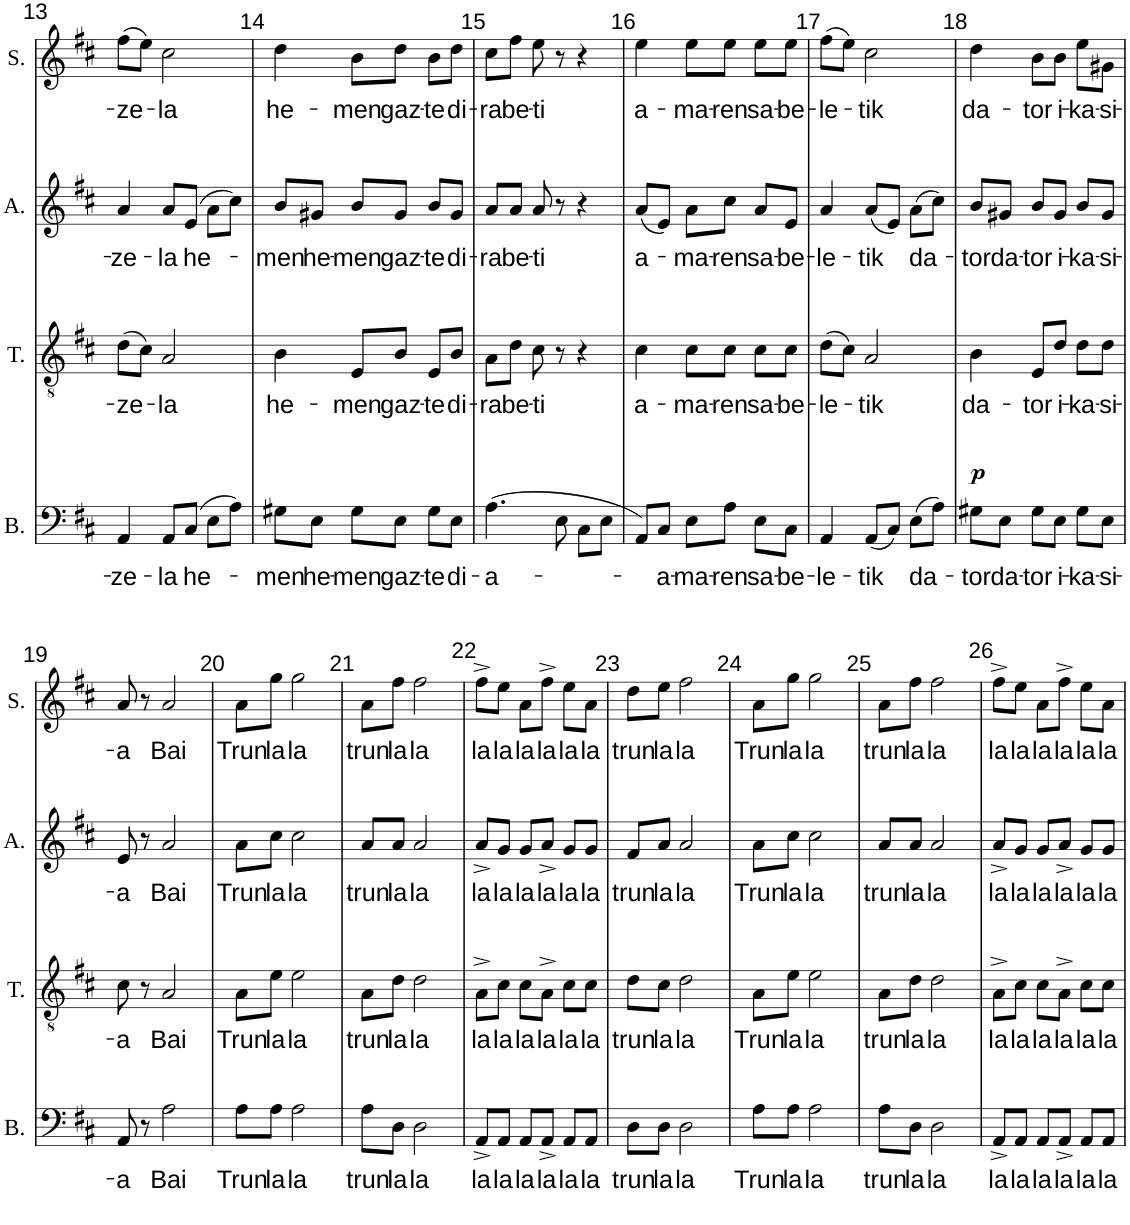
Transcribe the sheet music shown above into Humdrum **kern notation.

**kern	**text	**dynam	**kern	**text	**kern	**text	**kern	**text
*part4	*part4	*part4	*part3	*part3	*part2	*part2	*part1	*part1
*staff4	*staff4	*staff4	*staff3	*staff3	*staff2	*staff2	*staff1	*staff1
*I"Basse	*	*	*I"Tenor	*	*I"Alto	*	*I"Soprano	*
*I'B.	*	*	*I'T.	*	*I'A.	*	*I'S.	*
!!LO:PB:g=z
*clefF4	*	*	*clefGv2	*	*clefG2	*	*clefG2	*
*k[f#c#]	*	*	*k[f#c#]	*	*k[f#c#]	*	*k[f#c#]	*
*M3/4	*	*	*M3/4	*	*M3/4	*	*M3/4	*
=13	=13	=13	=13	=13	=13	=13	=13	=13
!	!LO:LY:b	!	!	!LO:LY:b	!	!LO:LY:b	!	!LO:LY:b
4AA/	-ze-	.	(8d\L	-ze-	4a/	-ze-	(8ff#\L	-ze-
.	.	.	8c#\J)	.	.	.	8ee\J)	.
!	!LO:LY:b	!	!	!LO:LY:b	!	!LO:LY:b	!	!LO:LY:b
8AA/L	-la	.	2A/	-la	8a/L	-la	2cc#\	-la
!	!LO:LY:b	!	!	!	!	!LO:LY:b	!	!
(8C#/J	he-	.	.	.	(8e/J	he-	.	.
8E\L	.	.	.	.	8a\L	.	.	.
8A\J)	.	.	.	.	8cc#\J)	.	.	.
=14	=14	=14	=14	=14	=14	=14	=14	=14
!	!LO:LY:b	!	!	!LO:LY:b	!	!LO:LY:b	!	!LO:LY:b
8G#X\L	-men	.	4B\	he-	8b/L	-men	4dd\	he-
!	!LO:LY:b	!	!	!	!	!LO:LY:b	!	!
8E\J	he-	.	.	.	8g#X/J	he-	.	.
!	!LO:LY:b	!	!	!LO:LY:b	!	!LO:LY:b	!	!LO:LY:b
8G#\L	-men	.	8E/L	-men	8b/L	-men	8b\L	-men
!	!LO:LY:b	!	!	!LO:LY:b	!	!LO:LY:b	!	!LO:LY:b
8E\J	gaz-	.	8B/J	gaz-	8g#/J	gaz-	8dd\J	gaz-
!	!LO:LY:b	!	!	!LO:LY:b	!	!LO:LY:b	!	!LO:LY:b
8G#\L	-te	.	8E/L	-te	8b/L	-te	8b\L	-te
!	!LO:LY:b	!	!	!LO:LY:b	!	!LO:LY:b	!	!LO:LY:b
8E\J	di-	.	8B/J	di-	8g#/J	di-	8dd\J	di-
=15	=15	=15	=15	=15	=15	=15	=15	=15
!	!LO:LY:b	!	!	!LO:LY:b	!	!LO:LY:b	!	!LO:LY:b
(4.A\	-a-	.	8A\L	-ra	8a/L	-ra	8cc#\L	-ra
!	!	!	!	!LO:LY:b	!	!LO:LY:b	!	!LO:LY:b
.	.	.	8d\J	be-	8a/J	be-	8ff#\J	be-
!	!	!	!	!LO:LY:b	!	!LO:LY:b	!	!LO:LY:b
.	.	.	8c#\	-ti	8a/	-ti	8ee\	-ti
8E\	.	.	8r	.	8r	.	8r	.
8C#\L	.	.	4r	.	4r	.	4r	.
8E\J	.	.	.	.	.	.	.	.
=16	=16	=16	=16	=16	=16	=16	=16	=16
!	!	!	!	!LO:LY:b	!	!LO:LY:b	!	!LO:LY:b
8AA/L)	.	.	4c#\	a-	(8a/L	a-	4ee\	a-
!	!LO:LY:b	!	!	!	!	!	!	!
8C#/J	-a-	.	.	.	8e/J)	.	.	.
!	!LO:LY:b	!	!	!LO:LY:b	!	!LO:LY:b	!	!LO:LY:b
8E\L	-ma-	.	8c#\L	-ma-	8a\L	-ma-	8ee\L	-ma-
!	!LO:LY:b	!	!	!LO:LY:b	!	!LO:LY:b	!	!LO:LY:b
8A\J	-ren	.	8c#\J	-ren	8cc#\J	-ren	8ee\J	-ren
!	!LO:LY:b	!	!	!LO:LY:b	!	!LO:LY:b	!	!LO:LY:b
8E\L	sa-	.	8c#\L	sa-	8a/L	sa-	8ee\L	sa-
!	!LO:LY:b	!	!	!LO:LY:b	!	!LO:LY:b	!	!LO:LY:b
8C#\J	-be-	.	8c#\J	-be-	8e/J	-be-	8ee\J	-be-
=17	=17	=17	=17	=17	=17	=17	=17	=17
!	!LO:LY:b	!	!	!LO:LY:b	!	!LO:LY:b	!	!LO:LY:b
4AA/	-le-	.	(8d\L	-le-	4a/	-le-	(8ff#\L	-le-
.	.	.	8c#\J)	.	.	.	8ee\J)	.
!	!LO:LY:b	!	!	!LO:LY:b	!	!LO:LY:b	!	!LO:LY:b
(8AA/L	-tik	.	2A/	-tik	(8a/L	-tik	2cc#\	-tik
8C#/J)	.	.	.	.	8e/J)	.	.	.
!	!LO:LY:b	!	!	!	!	!LO:LY:b	!	!
(8E\L	-da-	.	.	.	(8a\L	-da-	.	.
8A\J)	.	.	.	.	8cc#\J)	.	.	.
=18	=18	=18	=18	=18	=18	=18	=18	=18
!	!LO:LY:b	!LO:DY:a	!	!LO:LY:b	!	!LO:LY:b	!	!LO:LY:b
8G#X\L	-tor	p	4B\	da-	8b/L	-tor	4dd\	da-
!	!LO:LY:b	!	!	!	!	!LO:LY:b	!	!
8E\J	da-	.	.	.	8g#X/J	da-	.	.
!	!LO:LY:b	!	!	!LO:LY:b	!	!LO:LY:b	!	!LO:LY:b
8G#\L	-tor	.	8E/L	-tor	8b/L	-tor	8b\L	-tor
!	!LO:LY:b	!	!	!LO:LY:b	!	!LO:LY:b	!	!LO:LY:b
8E\J	i-	.	8d/J	i-	8g#/J	i-	8b\J	i-
!	!LO:LY:b	!	!	!LO:LY:b	!	!LO:LY:b	!	!LO:LY:b
8G#\L	-ka-	.	8d\L	-ka-	8b/L	-ka-	8ee\L	-ka-
!	!LO:LY:b	!	!	!LO:LY:b	!	!LO:LY:b	!	!LO:LY:b
8E\J	-si-	.	8d\J	-si-	8g#/J	-si-	8g#X\J	-si-
!!LO:LB:g=z
=19	=19	=19	=19	=19	=19	=19	=19	=19
!	!LO:LY:b	!	!	!LO:LY:b	!	!LO:LY:b	!	!LO:LY:b
8AA/	-a	.	8c#\	-a	8e/	-a	8a/	-a
8r	.	.	8r	.	8r	.	8r	.
!	!LO:LY:b	!	!	!LO:LY:b	!	!LO:LY:b	!	!LO:LY:b
2A\	Bai	.	2A/	Bai	2a/	Bai	2a/	Bai
=20	=20	=20	=20	=20	=20	=20	=20	=20
!	!LO:LY:b	!	!	!LO:LY:b	!	!LO:LY:b	!	!LO:LY:b
8A\L	Trun	.	8A\L	Trun	8a\L	Trun	8a\L	Trun
!	!LO:LY:b	!	!	!LO:LY:b	!	!LO:LY:b	!	!LO:LY:b
8A\J	la	.	8e\J	la	8cc#\J	la	8gg\J	la
!	!LO:LY:b	!	!	!LO:LY:b	!	!LO:LY:b	!	!LO:LY:b
2A\	la	.	2e\	la	2cc#\	la	2gg\	la
=21	=21	=21	=21	=21	=21	=21	=21	=21
!	!LO:LY:b	!	!	!LO:LY:b	!	!LO:LY:b	!	!LO:LY:b
8A\L	trun	.	8A\L	trun	8a/L	trun	8a\L	trun
!	!LO:LY:b	!	!	!LO:LY:b	!	!LO:LY:b	!	!LO:LY:b
8D\J	la	.	8d\J	la	8a/J	la	8ff#\J	la
!	!LO:LY:b	!	!	!LO:LY:b	!	!LO:LY:b	!	!LO:LY:b
2D\	la	.	2d\	la	2a/	la	2ff#\	la
=22	=22	=22	=22	=22	=22	=22	=22	=22
!	!LO:LY:b	!	!	!LO:LY:b	!	!LO:LY:b	!	!LO:LY:b
8AA^/L	la	.	8A^\L	la	8a^/L	la	8ff#^\L	la
!	!LO:LY:b	!	!	!LO:LY:b	!	!LO:LY:b	!	!LO:LY:b
8AA/J	la	.	8c#\J	la	8g/J	la	8ee\J	la
!	!LO:LY:b	!	!	!LO:LY:b	!	!LO:LY:b	!	!LO:LY:b
8AA/L	la	.	8c#\L	la	8g/L	la	8a\L	la
!	!LO:LY:b	!	!	!LO:LY:b	!	!LO:LY:b	!	!LO:LY:b
8AA^/J	la	.	8A^\J	la	8a^/J	la	8ff#^\J	la
!	!LO:LY:b	!	!	!LO:LY:b	!	!LO:LY:b	!	!LO:LY:b
8AA/L	la	.	8c#\L	la	8g/L	la	8ee\L	la
!	!LO:LY:b	!	!	!LO:LY:b	!	!LO:LY:b	!	!LO:LY:b
8AA/J	la	.	8c#\J	la	8g/J	la	8a\J	la
=23	=23	=23	=23	=23	=23	=23	=23	=23
!	!LO:LY:b	!	!	!LO:LY:b	!	!LO:LY:b	!	!LO:LY:b
8D\L	trun	.	8d\L	trun	8f#/L	trun	8dd\L	trun
!	!LO:LY:b	!	!	!LO:LY:b	!	!LO:LY:b	!	!LO:LY:b
8D\J	la	.	8c#\J	la	8a/J	la	8ee\J	la
!	!LO:LY:b	!	!	!LO:LY:b	!	!LO:LY:b	!	!LO:LY:b
2D\	la	.	2d\	la	2a/	la	2ff#\	la
=24	=24	=24	=24	=24	=24	=24	=24	=24
!	!LO:LY:b	!	!	!LO:LY:b	!	!LO:LY:b	!	!LO:LY:b
8A\L	Trun	.	8A\L	Trun	8a\L	Trun	8a\L	Trun
!	!LO:LY:b	!	!	!LO:LY:b	!	!LO:LY:b	!	!LO:LY:b
8A\J	la	.	8e\J	la	8cc#\J	la	8gg\J	la
!	!LO:LY:b	!	!	!LO:LY:b	!	!LO:LY:b	!	!LO:LY:b
2A\	la	.	2e\	la	2cc#\	la	2gg\	la
=25	=25	=25	=25	=25	=25	=25	=25	=25
!	!LO:LY:b	!	!	!LO:LY:b	!	!LO:LY:b	!	!LO:LY:b
8A\L	trun	.	8A\L	trun	8a/L	trun	8a\L	trun
!	!LO:LY:b	!	!	!LO:LY:b	!	!LO:LY:b	!	!LO:LY:b
8D\J	la	.	8d\J	la	8a/J	la	8ff#\J	la
!	!LO:LY:b	!	!	!LO:LY:b	!	!LO:LY:b	!	!LO:LY:b
2D\	la	.	2d\	la	2a/	la	2ff#\	la
=26	=26	=26	=26	=26	=26	=26	=26	=26
!	!LO:LY:b	!	!	!LO:LY:b	!	!LO:LY:b	!	!LO:LY:b
8AA^/L	la	.	8A^\L	la	8a^/L	la	8ff#^\L	la
!	!LO:LY:b	!	!	!LO:LY:b	!	!LO:LY:b	!	!LO:LY:b
8AA/J	la	.	8c#\J	la	8g/J	la	8ee\J	la
!	!LO:LY:b	!	!	!LO:LY:b	!	!LO:LY:b	!	!LO:LY:b
8AA/L	la	.	8c#\L	la	8g/L	la	8a\L	la
!	!LO:LY:b	!	!	!LO:LY:b	!	!LO:LY:b	!	!LO:LY:b
8AA^/J	la	.	8A^\J	la	8a^/J	la	8ff#^\J	la
!	!LO:LY:b	!	!	!LO:LY:b	!	!LO:LY:b	!	!LO:LY:b
8AA/L	la	.	8c#\L	la	8g/L	la	8ee\L	la
!	!LO:LY:b	!	!	!LO:LY:b	!	!LO:LY:b	!	!LO:LY:b
8AA/J	la	.	8c#\J	la	8g/J	la	8a\J	la
=	=	=	=	=	=	=	=	=
*-	*-	*-	*-	*-	*-	*-	*-	*-
